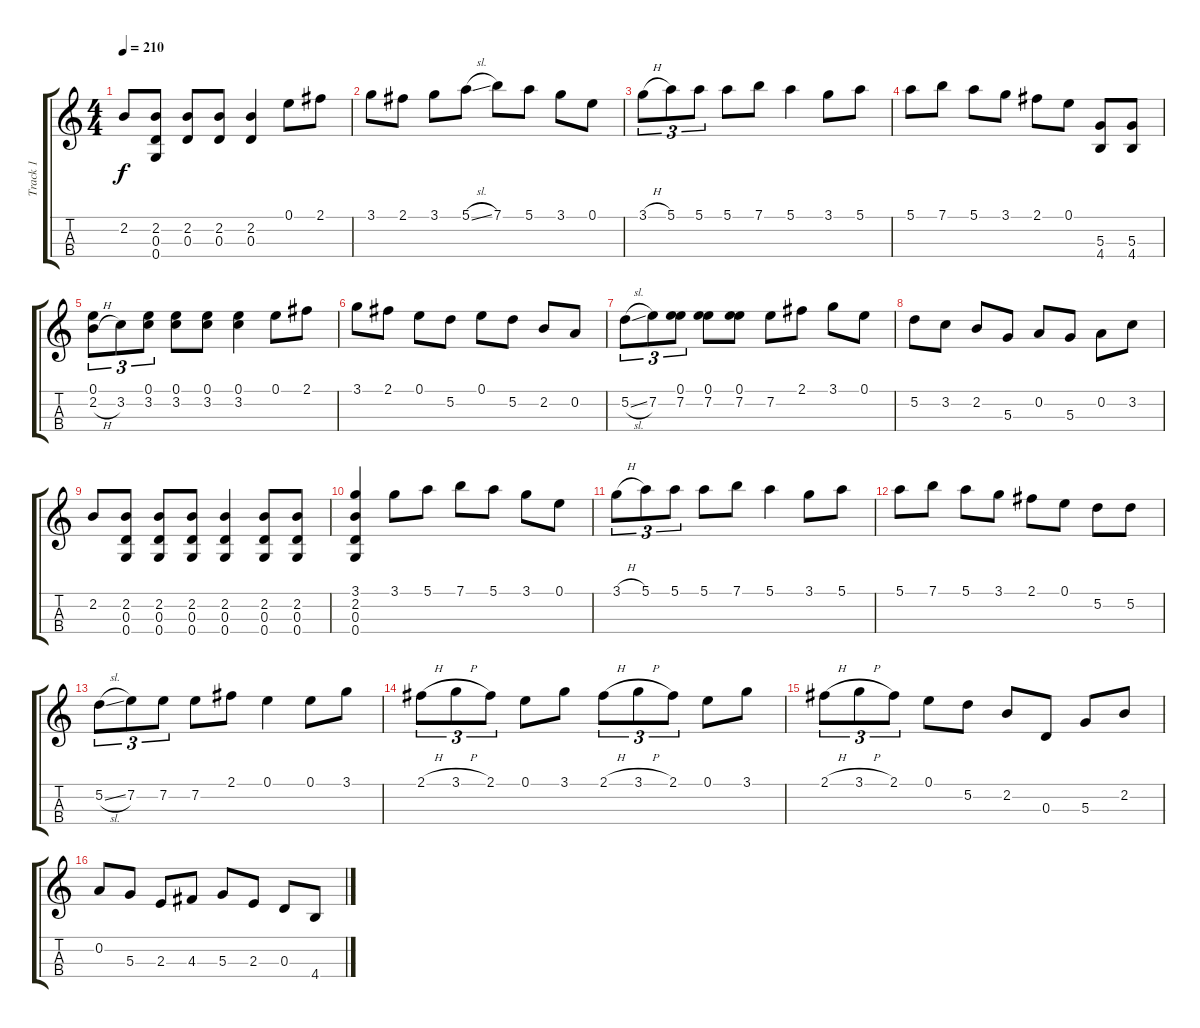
\track ("Track 1" "Track 1") {instrument acousticguitarsteel}
\staff {score tabs}
\tuning (E4 A3 D3 G2) {hide}
\ts (4 4)
\tempo 210
\clef g2
\ks c
2.2.8{dy f} (2.2 0.3 0.4).8 (2.2 0.3).8 (2.2 0.3).8 (2.2 0.3).4 0.1.8 2.1.8 |
3.1.8 2.1.8 3.1.8 5.1{sl}.8 7.1.8 5.1.8 3.1.8 0.1.8 |
3.1{h}.8{tu (3 2)} 5.1.8{tu (3 2)} 5.1.8{tu (3 2)} 5.1.8 7.1.8 5.1.4 3.1.8 5.1.8 |
5.1.8 7.1.8 5.1.8 3.1.8 2.1.8 0.1.8 (5.3 4.4).8 (5.3 4.4).8 |
(0.1 2.2{h}).8{tu (3 2)} 3.2.8{tu (3 2)} (0.1 3.2).8{tu (3 2)} (0.1 3.2).8 (0.1 3.2).8 (0.1 3.2).4 0.1.8 2.1.8 |
3.1.8 2.1.8 0.1.8 5.2.8 0.1.8 5.2.8 2.2.8 0.2.8 |
5.2{sl}.8{tu (3 2)} 7.2.8{tu (3 2)} (0.1 7.2).8{tu (3 2)} (0.1 7.2).8 (0.1 7.2).8 7.2.8 2.1.8 3.1.8 0.1.8 |
5.2.8 3.2.8 2.2.8 5.3.8 0.2.8 5.3.8 0.2.8 3.2.8 |
2.2.8 (2.2 0.3 0.4).8 (2.2 0.3 0.4).8 (2.2 0.3 0.4).8 (2.2 0.3 0.4).4 (2.2 0.3 0.4).8 (2.2 0.3 0.4).8 |
(3.1 2.2 0.3 0.4).4 3.1.8 5.1.8 7.1.8 5.1.8 3.1.8 0.1.8 |
3.1{h}.8{tu (3 2)} 5.1.8{tu (3 2)} 5.1.8{tu (3 2)} 5.1.8 7.1.8 5.1.4 3.1.8 5.1.8 |
5.1.8 7.1.8 5.1.8 3.1.8 2.1.8 0.1.8 5.2.8 5.2.8 |
5.2{sl}.8{tu (3 2)} 7.2.8{tu (3 2)} 7.2.8{tu (3 2)} 7.2.8 2.1.8 0.1.4 0.1.8 3.1.8 |
2.1{h}.8{tu (3 2)} 3.1{h}.8{tu (3 2)} 2.1.8{tu (3 2)} 0.1.8 3.1.8 2.1{h}.8{tu (3 2)} 3.1{h}.8{tu (3 2)} 2.1.8{tu (3 2)} 0.1.8 3.1.8 |
2.1{h}.8{tu (3 2)} 3.1{h}.8{tu (3 2)} 2.1.8{tu (3 2)} 0.1.8 5.2.8 2.2.8 0.3.8 5.3.8 2.2.8 |
0.2.8 5.3.8 2.3.8 4.3.8 5.3.8 2.3.8 0.3.8 4.4.8
